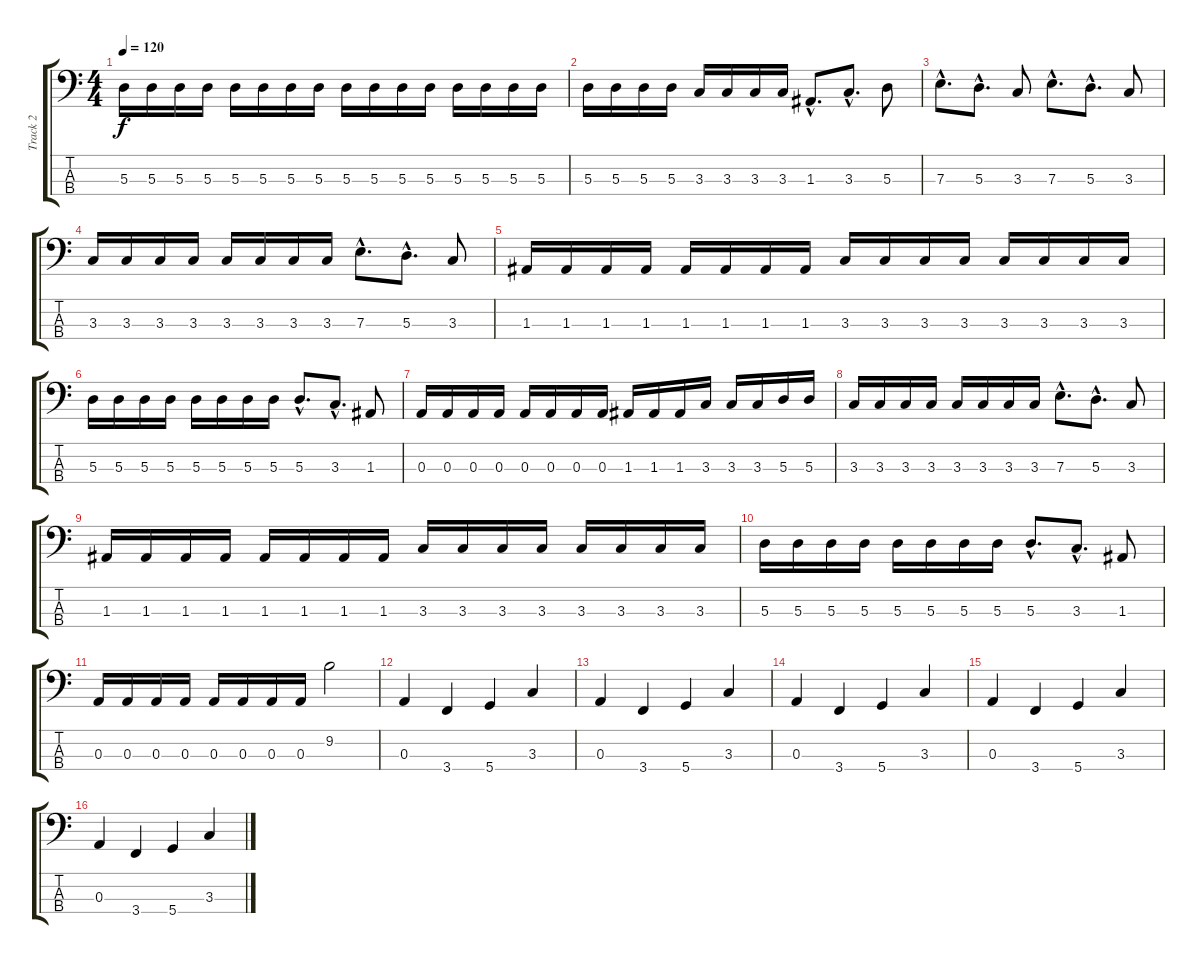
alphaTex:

\track ("Track 2" "Track 2") {instrument electricbassfinger}
\staff {score tabs}
\tuning (G2 D2 A1 D1) {hide}
\ts (4 4)
\tempo 120
\clef f4
\ks c
5.3.16{dy f} 5.3.16 5.3.16 5.3.16 5.3.16 5.3.16 5.3.16 5.3.16 5.3.16 5.3.16 5.3.16 5.3.16 5.3.16 5.3.16 5.3.16 5.3.16 |
5.3.16 5.3.16 5.3.16 5.3.16 3.3.16 3.3.16 3.3.16 3.3.16 1.3{hac}.8{d} 3.3{hac}.8{d} 5.3.8 |
7.3{hac}.8{d} 5.3{hac}.8{d} 3.3.8 7.3{hac}.8{d} 5.3{hac}.8{d} 3.3.8 |
3.3.16 3.3.16 3.3.16 3.3.16 3.3.16 3.3.16 3.3.16 3.3.16 7.3{hac}.8{d} 5.3{hac}.8{d} 3.3.8 |
1.3.16 1.3.16 1.3.16 1.3.16 1.3.16 1.3.16 1.3.16 1.3.16 3.3.16 3.3.16 3.3.16 3.3.16 3.3.16 3.3.16 3.3.16 3.3.16 |
5.3.16 5.3.16 5.3.16 5.3.16 5.3.16 5.3.16 5.3.16 5.3.16 5.3{hac}.8{d} 3.3{hac}.8{d} 1.3.8 |
0.3.16 0.3.16 0.3.16 0.3.16 0.3.16 0.3.16 0.3.16 0.3.16 1.3.16 1.3.16 1.3.16 3.3.16 3.3.16 3.3.16 5.3.16 5.3.16 |
3.3.16 3.3.16 3.3.16 3.3.16 3.3.16 3.3.16 3.3.16 3.3.16 7.3{hac}.8{d} 5.3{hac}.8{d} 3.3.8 |
1.3.16 1.3.16 1.3.16 1.3.16 1.3.16 1.3.16 1.3.16 1.3.16 3.3.16 3.3.16 3.3.16 3.3.16 3.3.16 3.3.16 3.3.16 3.3.16 |
5.3.16 5.3.16 5.3.16 5.3.16 5.3.16 5.3.16 5.3.16 5.3.16 5.3{hac}.8{d} 3.3{hac}.8{d} 1.3.8 |
0.3.16 0.3.16 0.3.16 0.3.16 0.3.16 0.3.16 0.3.16 0.3.16 9.2.2 |
0.3.4 3.4.4 5.4.4 3.3.4 |
0.3.4 3.4.4 5.4.4 3.3.4 |
0.3.4 3.4.4 5.4.4 3.3.4 |
0.3.4 3.4.4 5.4.4 3.3.4 |
0.3.4 3.4.4 5.4.4 3.3{ss}.4
